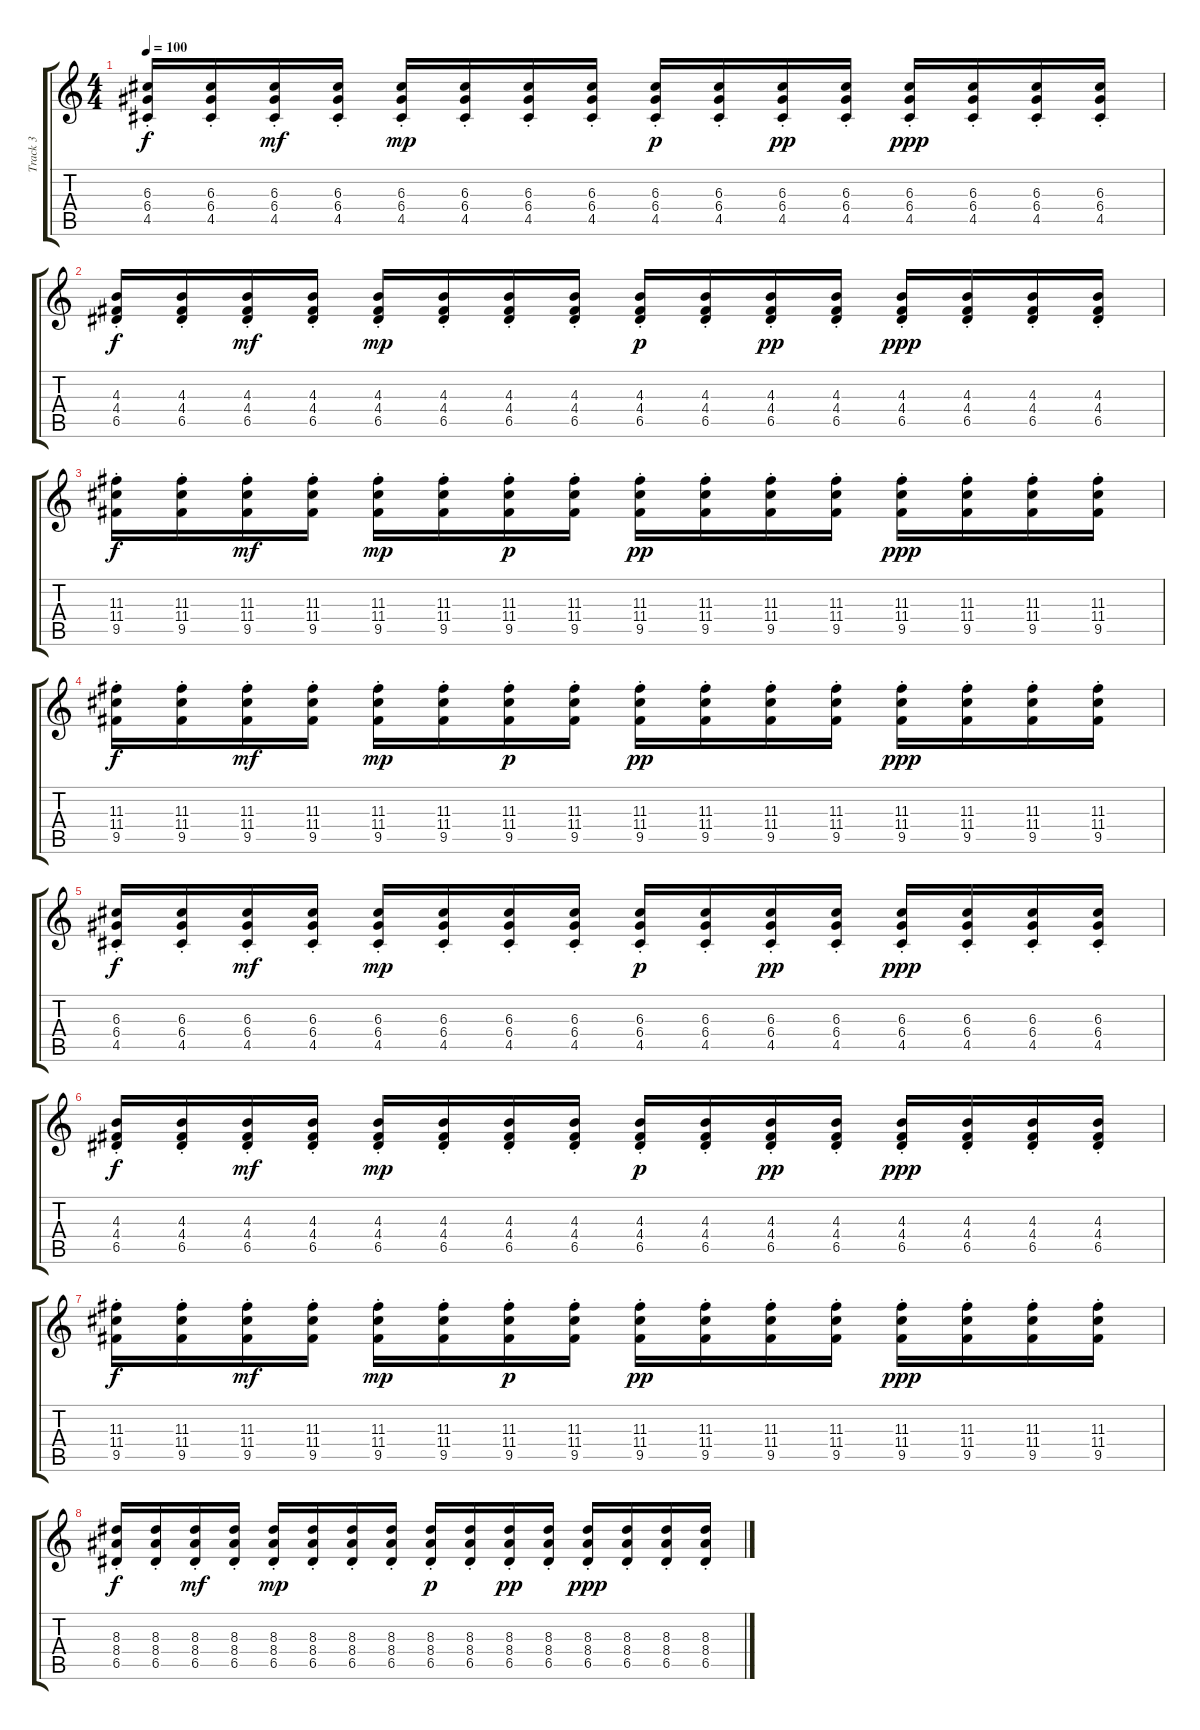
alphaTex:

\track ("Track 3" "Track 3") {instrument acousticguitarsteel}
\staff {score tabs}
\tuning (E4 B3 G3 D3 A2 E2) {hide}
\ts (4 4)
\tempo 100
\clef g2
\ks c
(6.3{st} 6.4{st} 4.5{st}).16{dy f} (6.3{st} 6.4{st} 4.5{st}).16 (6.3{st} 6.4{st} 4.5{st}).16{dy mf} (6.3{st} 6.4{st} 4.5{st}).16 (6.3{st} 6.4{st} 4.5{st}).16{dy mp} (6.3{st} 6.4{st} 4.5{st}).16 (6.3{st} 6.4{st} 4.5{st}).16 (6.3{st} 6.4{st} 4.5{st}).16 (6.3{st} 6.4{st} 4.5{st}).16{dy p} (6.3{st} 6.4{st} 4.5{st}).16 (6.3{st} 6.4{st} 4.5{st}).16{dy pp} (6.3{st} 6.4{st} 4.5{st}).16 (6.3{st} 6.4{st} 4.5{st}).16{dy ppp} (6.3{st} 6.4{st} 4.5{st}).16 (6.3{st} 6.4{st} 4.5{st}).16 (6.3{st} 6.4{st} 4.5{st}).16 |
(4.3{st} 4.4{st} 6.5{st}).16{dy f} (4.3{st} 4.4{st} 6.5{st}).16 (4.3{st} 4.4{st} 6.5{st}).16{dy mf} (4.3{st} 4.4{st} 6.5{st}).16 (4.3{st} 4.4{st} 6.5{st}).16{dy mp} (4.3{st} 4.4{st} 6.5{st}).16 (4.3{st} 4.4{st} 6.5{st}).16 (4.3{st} 4.4{st} 6.5{st}).16 (4.3{st} 4.4{st} 6.5{st}).16{dy p} (4.3{st} 4.4{st} 6.5{st}).16 (4.3{st} 4.4{st} 6.5{st}).16{dy pp} (4.3{st} 4.4{st} 6.5{st}).16 (4.3{st} 4.4{st} 6.5{st}).16{dy ppp} (4.3{st} 4.4{st} 6.5{st}).16 (4.3{st} 4.4{st} 6.5{st}).16 (4.3{st} 4.4{st} 6.5{st}).16 |
(11.3{st} 11.4{st} 9.5{st}).16{dy f} (11.3{st} 11.4{st} 9.5{st}).16 (11.3{st} 11.4{st} 9.5{st}).16{dy mf} (11.3{st} 11.4{st} 9.5{st}).16 (11.3{st} 11.4{st} 9.5{st}).16{dy mp} (11.3{st} 11.4{st} 9.5{st}).16 (11.3{st} 11.4{st} 9.5{st}).16{dy p} (11.3{st} 11.4{st} 9.5{st}).16 (11.3{st} 11.4{st} 9.5{st}).16{dy pp} (11.3{st} 11.4{st} 9.5{st}).16 (11.3{st} 11.4{st} 9.5{st}).16 (11.3{st} 11.4{st} 9.5{st}).16 (11.3{st} 11.4{st} 9.5{st}).16{dy ppp} (11.3{st} 11.4{st} 9.5{st}).16 (11.3{st} 11.4{st} 9.5{st}).16 (11.3{st} 11.4{st} 9.5{st}).16 |
(11.3{st} 11.4{st} 9.5{st}).16{dy f} (11.3{st} 11.4{st} 9.5{st}).16 (11.3{st} 11.4{st} 9.5{st}).16{dy mf} (11.3{st} 11.4{st} 9.5{st}).16 (11.3{st} 11.4{st} 9.5{st}).16{dy mp} (11.3{st} 11.4{st} 9.5{st}).16 (11.3{st} 11.4{st} 9.5{st}).16{dy p} (11.3{st} 11.4{st} 9.5{st}).16 (11.3{st} 11.4{st} 9.5{st}).16{dy pp} (11.3{st} 11.4{st} 9.5{st}).16 (11.3{st} 11.4{st} 9.5{st}).16 (11.3{st} 11.4{st} 9.5{st}).16 (11.3{st} 11.4{st} 9.5{st}).16{dy ppp} (11.3{st} 11.4{st} 9.5{st}).16 (11.3{st} 11.4{st} 9.5{st}).16 (11.3{st} 11.4{st} 9.5{st}).16 |
(6.3{st} 6.4{st} 4.5{st}).16{dy f} (6.3{st} 6.4{st} 4.5{st}).16 (6.3{st} 6.4{st} 4.5{st}).16{dy mf} (6.3{st} 6.4{st} 4.5{st}).16 (6.3{st} 6.4{st} 4.5{st}).16{dy mp} (6.3{st} 6.4{st} 4.5{st}).16 (6.3{st} 6.4{st} 4.5{st}).16 (6.3{st} 6.4{st} 4.5{st}).16 (6.3{st} 6.4{st} 4.5{st}).16{dy p} (6.3{st} 6.4{st} 4.5{st}).16 (6.3{st} 6.4{st} 4.5{st}).16{dy pp} (6.3{st} 6.4{st} 4.5{st}).16 (6.3{st} 6.4{st} 4.5{st}).16{dy ppp} (6.3{st} 6.4{st} 4.5{st}).16 (6.3{st} 6.4{st} 4.5{st}).16 (6.3{st} 6.4{st} 4.5{st}).16 |
(4.3{st} 4.4{st} 6.5{st}).16{dy f} (4.3{st} 4.4{st} 6.5{st}).16 (4.3{st} 4.4{st} 6.5{st}).16{dy mf} (4.3{st} 4.4{st} 6.5{st}).16 (4.3{st} 4.4{st} 6.5{st}).16{dy mp} (4.3{st} 4.4{st} 6.5{st}).16 (4.3{st} 4.4{st} 6.5{st}).16 (4.3{st} 4.4{st} 6.5{st}).16 (4.3{st} 4.4{st} 6.5{st}).16{dy p} (4.3{st} 4.4{st} 6.5{st}).16 (4.3{st} 4.4{st} 6.5{st}).16{dy pp} (4.3{st} 4.4{st} 6.5{st}).16 (4.3{st} 4.4{st} 6.5{st}).16{dy ppp} (4.3{st} 4.4{st} 6.5{st}).16 (4.3{st} 4.4{st} 6.5{st}).16 (4.3{st} 4.4{st} 6.5{st}).16 |
(11.3{st} 11.4{st} 9.5{st}).16{dy f} (11.3{st} 11.4{st} 9.5{st}).16 (11.3{st} 11.4{st} 9.5{st}).16{dy mf} (11.3{st} 11.4{st} 9.5{st}).16 (11.3{st} 11.4{st} 9.5{st}).16{dy mp} (11.3{st} 11.4{st} 9.5{st}).16 (11.3{st} 11.4{st} 9.5{st}).16{dy p} (11.3{st} 11.4{st} 9.5{st}).16 (11.3{st} 11.4{st} 9.5{st}).16{dy pp} (11.3{st} 11.4{st} 9.5{st}).16 (11.3{st} 11.4{st} 9.5{st}).16 (11.3{st} 11.4{st} 9.5{st}).16 (11.3{st} 11.4{st} 9.5{st}).16{dy ppp} (11.3{st} 11.4{st} 9.5{st}).16 (11.3{st} 11.4{st} 9.5{st}).16 (11.3{st} 11.4{st} 9.5{st}).16 |
(8.3{st} 8.4{st} 6.5{st}).16{dy f} (8.3{st} 8.4{st} 6.5{st}).16 (8.3{st} 8.4{st} 6.5{st}).16{dy mf} (8.3{st} 8.4{st} 6.5{st}).16 (8.3{st} 8.4{st} 6.5{st}).16{dy mp} (8.3{st} 8.4{st} 6.5{st}).16 (8.3{st} 8.4{st} 6.5{st}).16 (8.3{st} 8.4{st} 6.5{st}).16 (8.3{st} 8.4{st} 6.5{st}).16{dy p} (8.3{st} 8.4{st} 6.5{st}).16 (8.3{st} 8.4{st} 6.5{st}).16{dy pp} (8.3{st} 8.4{st} 6.5{st}).16 (8.3{st} 8.4{st} 6.5{st}).16{dy ppp} (8.3{st} 8.4{st} 6.5{st}).16 (8.3{st} 8.4{st} 6.5{st}).16 (8.3{st} 8.4{st} 6.5{st}).16
